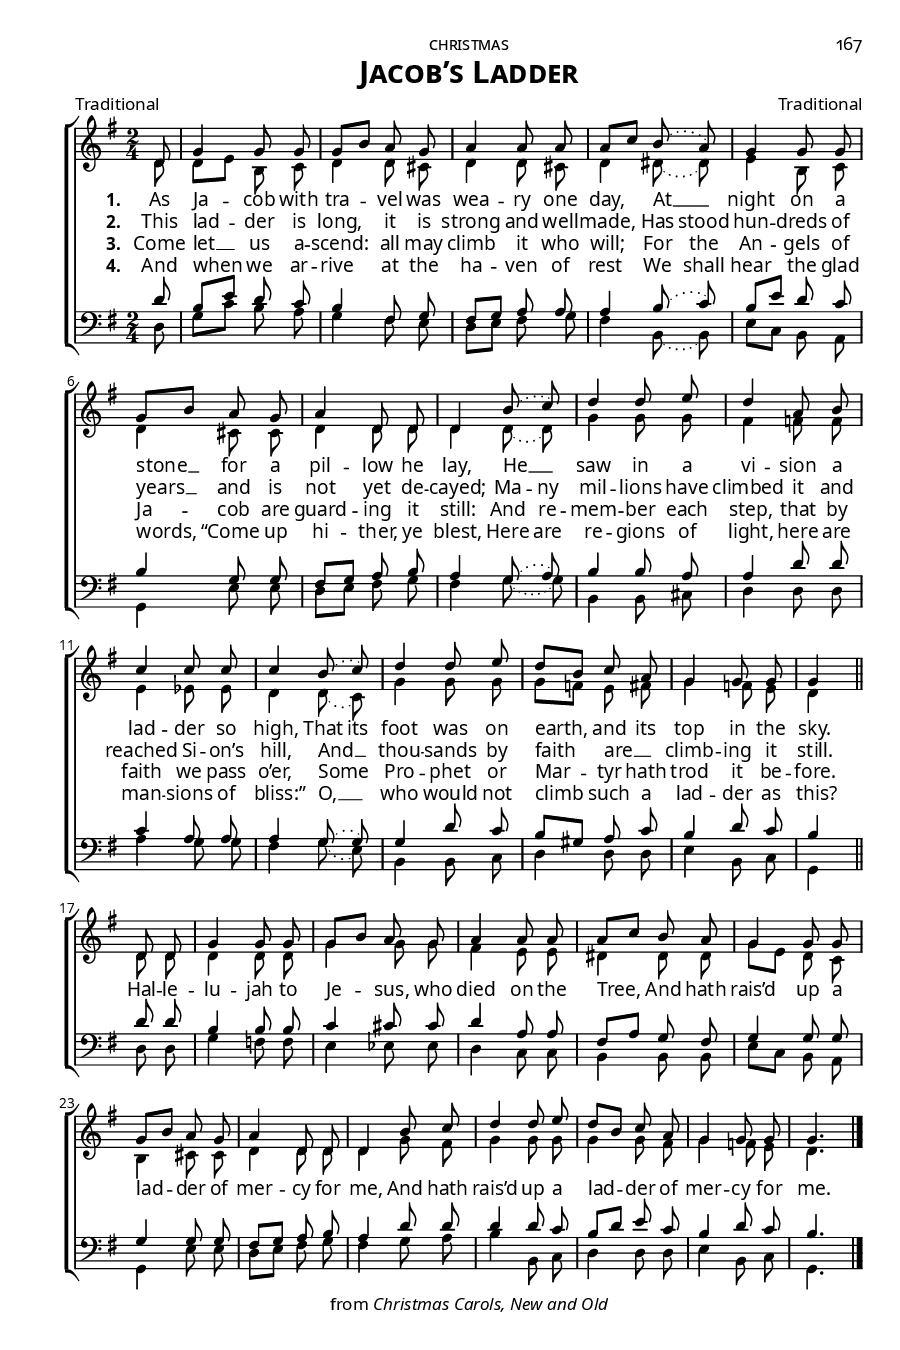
\version "2.14.2"
\include "util.ly"
\header {
  title = \markup{\override #'(font-name . "Garamond Premier Pro Semibold"){ \abs-fontsize #15 \smallCapsOldStyle"Jacob’s Ladder"}}
  poet = \markup\oldStyleNum"Traditional"
  composer = \markup\oldStyleNum"Traditional"
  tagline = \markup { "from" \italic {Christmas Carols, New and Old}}
}
\paper {
  %print-all-headers = ##f
  paper-height = 9\in
  paper-width = 6\in
  indent = 0\in
  %system-system-spacing = #'((basic-distance . 10) (padding . 0))
  system-system-spacing =
    #'((basic-distance . 0)
       (minimum-distance . 0)
       (padding . -15)
       (stretchability . 100))
  ragged-last-bottom = ##f
  ragged-bottom = ##f
  two-sided = ##t
  inner-margin = 0.5\in
  outer-margin = 0.25\in
  top-margin = 0.25\in
  bottom-margin = 0.25\in
  first-page-number = #167
  print-first-page-number = ##t
  headerLine = \markup{\override #'(font-name . "Garamond Premier Pro") \smallCapsOldStyle"christmas"}
  oddHeaderMarkup = \markup\fill-line{
     \override #'(font-name . "Garamond Premier Pro")\abs-fontsize #8.5
     \combine 
        \fill-line{"" \on-the-fly #print-page-number-check-first
        \oldStylePageNum""
        }
        \fill-line{\headerLine}
  }
  evenHeaderMarkup = \markup {
     \override #'(font-name . "Garamond Premier Pro")\abs-fontsize #8.5
     \combine
        \on-the-fly #print-page-number-check-first
        \oldStylePageNum""
        \fill-line{\headerLine}
  }
}
#(set-global-staff-size 15) \paper{ #(define fonts (make-pango-font-tree "GoudyOlSt BT" "Garamond Premier Pro" "Garamond Premier Pro" (/ 15 20))) }
global = {
  \key g \major
  \time 2/4
  \autoBeamOff
  \slurDotted
}

sopMusic = \relative c' {
  \partial 8 d8 |
  g4 g8 g |
  g[ b] a g |
  a4 a8 a |
  a[ c] b( a) |
  
  g4 g8 g |
  g[ b] a g |
  a4 d,8 d |
  d4 b'8( c) |
  d4 d8 e |
  
  d4 a8 b |
  c4 c8 c |
  \slurDotted
  c4 b8( c) |
  d4 d8 e |
  d[ b] c a|
  
  g4 g8 g |
  \partial 4 g4 \bar "||" \break
  \partial 4 d8 d |
  g4 g8 g |
  g[ b] a g |
  a4 a8 a |
  
  a[ c] b a |
  g4 g8 g |
  g[ b] a g |
  a4 d,8 d |
  
  d4 b'8 c |
  d4 d8 e |
  d[ b] c a |
  g4 g8 g |
  \partial 4. g4. \bar "|."
}
sopWords = \lyricmode {
  
}

altoMusic = \relative c' {
  d8 |
  d[ e] b c |
  d4 d8 cis |
  d4 d8 cis |
  d4 dis8( dis) |
  
  e4 b8 c |
  d4 cis8 cis |
  d4 d8 d |
  d4 d8( d) |
  g4 g8 g |
  
  fis4 f8 f |
  e4 ees8 ees8 |
  \slurDotted
  d4 d8( c) |
  g'4 g8 g |
  g[ f] e fis |
  
  g4 f8 e |
  d4 \bar "||"
  d8 d |
  d4 d8 d |
  g4 g8 g |
  fis4 e8 e |
  
  dis4 dis8 dis |
  g[ e] d c |
  b4 cis8 cis |
  d4 d8 d |
  
  d4 g8 fis |
  g4 g8 g |
  g4 g8 fis |
  g4 f8 e |
  d4. \bar "|."
}
dropLyrics = {
  \dropLyricsXI
}
altoWords = \lyricmode {
  \dropLyrics
  \set stanza = #"1. "
  As Ja -- cob with tra -- vel was wea -- ry one
  \set associatedVoice = "sopranos"
  day,
  At __ night on a stone __ for a pil -- low he lay,
  He __ saw in a vi -- sion a lad -- der so high,
  \set ignoreMelismata = ##t
  That its foot was on \unset ignoreMelismata
  earth, and its top in the sky.
  
  Hal -- le -- lu -- jah to Je -- sus, who died on the Tree,
  And hath rais’d up a lad -- der of mer -- cy for me,
  And hath rais’d up a lad -- der of mer -- cy for me.
}
altoWordsII = \lyricmode {
  \dropLyrics
%\markup\italic
  \set stanza = #"2. "
  This lad -- der is long, it is strong and well -- 
  \set associatedVoice = "sopranos"
  made,
  \set ignoreMelismata = ##t
  Has stood hun -- dreds of years __ _ and is not yet de -- cayed;
  Ma -- ny mil -- lions have climbed it and reached Si -- on’s hill,
  And __ _ thou -- sands by faith _ are __ _ climb -- ing it still.
}
altoWordsIII = \lyricmode {
  \dropLyrics
  \set stanza = #"3. "
  Come let __ us a -- scend: all may climb it who 
  \set associatedVoice = "sopranos"
  will;
  \set ignoreMelismata = ##t
  For the An -- gels of Ja -- _ cob are guard -- ing it still:
  And re -- mem -- ber each step, that by faith we pass o’er,
  Some _ Pro -- phet or Mar -- _ tyr hath trod it be -- fore.
}
altoWordsIV = \lyricmode {
  \dropLyrics
  \set stanza = #"4. "
  And when we ar -- rive at the ha -- ven of 
  \set associatedVoice = "sopranos"
  rest
  \set ignoreMelismata = ##t
  We shall hear the glad words, _ “Come up hi -- ther, ye blest,
  Here are re -- gions of light, here are man -- sions of bliss:”
  O, __ _ who would not climb _ such a lad -- der as this?
}
altoWordsV = \lyricmode {
  \set stanza = #"5. "
  \set ignoreMelismata = ##t
}
altoWordsVI = \lyricmode {
  \set stanza = #"6. "
  \set ignoreMelismata = ##t
}
tenorMusic = \relative c' {
  d8 |
  b[ e] d c |
  b4 fis8 g |
  fis[ g] a a |
  a4 b8( c) |
  
  b[ e] d c |
  b4 g8 g |
  fis[ g] a b |
  a4 g8( a) |
  b4 b8 a |
  
  a4 d8 d |
  c4 a8 a |
  \slurDotted
  a4 g8( g) |
  g4 d'8 c |
  b[ gis] a c |
  
  b4 d8 c |
  b4 \bar "||"
  d8 d |
  b4 b8 b |
  c4 cis8 cis |
  d4 a8 a |
  
  fis[ a] g fis |
  g4 g8 g |
  g4 g8 g |
  fis[ g] a b |
  
  a4 d8 d |
  d4 d8 c |
  b[ d] e c |
  b4 d8 c |
  b4. \bar "|."
}
tenorWords = \lyricmode {

}

bassMusic = \relative c {
  d8 |
  g[ c] b a |
  g4 fis8 e |
  d[ e] fis g |
  fis4 b,8( b) |
  
  e8[ c] b a |
  g4 e'8 e |
  d[ e] fis g |
  fis4 g8( g) |
  b,4 b8 cis |
  
  d4 d8 d |
  a'4 g8 g |
  \slurDotted
  fis4 g8( e) |
  b4 b8 c |
  d4 d8 d |
  
  e4 b8 c |
  g4 \bar "||"
  d'8 d |
  g4 f8 f |
  e4 ees8 ees |
  d4 c8 c |
  
  b4 b8 b |
  e[ c] b a |
  g4 e'8 e |
  d[ e] fis g |
  
  fis4 g8 a |
  b4 b,8 c |
  d4 d8 d |
  e4 b8 c |
  g4. \bar "|."
}
bassWords = \lyricmode {

}

pianoRH = \relative c' {
  
}
pianoLH = \relative c' {
  
}

\score {
  <<
   \new ChoirStaff <<
%    \new Lyrics = sopranos \with { \override VerticalAxisGroup #'nonstaff-relatedstaff-spacing = #'((basic-distance . 1)) }
    \new Staff = women <<
      \new Voice = "sopranos" { \voiceOne << \global \sopMusic >> }
      \new Voice = "altos" { \voiceTwo << \global \altoMusic >> }
    >>
    \new Lyrics \with { alignAboveContext = #"women" \override VerticalAxisGroup #'nonstaff-relatedstaff-spacing = #'((basic-distance . 1))} \lyricsto "sopranos" \sopWords
     \new Lyrics = "altosVI"  \with { alignBelowContext = #"women" \override VerticalAxisGroup #'nonstaff-relatedstaff-spacing = #'((basic-distance . 1))} \lyricsto "altos" \altoWordsVI
    \new Lyrics = "altosV"  \with { alignBelowContext = #"women" \override VerticalAxisGroup #'nonstaff-relatedstaff-spacing = #'((basic-distance . 1))} \lyricsto "altos" \altoWordsV
    \new Lyrics = "altosIV"  \with { alignBelowContext = #"women" \override VerticalAxisGroup #'nonstaff-relatedstaff-spacing = #'((basic-distance . 1))} \lyricsto "altos" \altoWordsIV
    \new Lyrics = "altosIII"  \with { alignBelowContext = #"women" \override VerticalAxisGroup #'nonstaff-relatedstaff-spacing = #'((basic-distance . 1))} \lyricsto "altos" \altoWordsIII
    \new Lyrics = "altosII"  \with { alignBelowContext = #"women" \override VerticalAxisGroup #'nonstaff-relatedstaff-spacing = #'((basic-distance . 1))} \lyricsto "altos" \altoWordsII
    \new Lyrics = "altos"  \with { alignBelowContext = #"women" \override VerticalAxisGroup #'nonstaff-relatedstaff-spacing = #'((padding . -0.9))} \lyricsto "altos" \altoWords
   \new Staff = men <<
      \clef bass
      \new Voice = "tenors" { \voiceOne << \global \tenorMusic >> }
      \new Voice = "basses" { \voiceTwo << \global \bassMusic >> }
    >>
    \new Lyrics \with { alignAboveContext = #"men" \override VerticalAxisGroup #'nonstaff-relatedstaff-spacing = #'((basic-distance . 1)) } \lyricsto "tenors" \tenorWords
    \new Lyrics \with { alignBelowContext = #"men" \override VerticalAxisGroup #'nonstaff-relatedstaff-spacing = #'((basic-distance . 1)) } \lyricsto "basses" \bassWords
  >>
%    \new PianoStaff << \new Staff { \new Voice { \pianoRH } } \new Staff { \clef "bass" \pianoLH } >>
  >>
  \layout {
    \context {
      \Score
      %\override SpacingSpanner #'base-shortest-duration = #(ly:make-moment 1 8)
      %\override SpacingSpanner #'common-shortest-duration = #(ly:make-moment 1 4)
    }
    \context {
      % Remove all empty staves
      % \Staff \RemoveEmptyStaves \override VerticalAxisGroup #'remove-first = ##t
    }
    \context {
      \Lyrics
      \override LyricText #'X-offset = #center-on-word
    }
  }
  \midi {
    \tempo 4 = 105
    \set Staff.midiInstrument = "flute"
  
    \context {
      \Voice
      \remove "Dynamic_performer"
    }
  }
}
